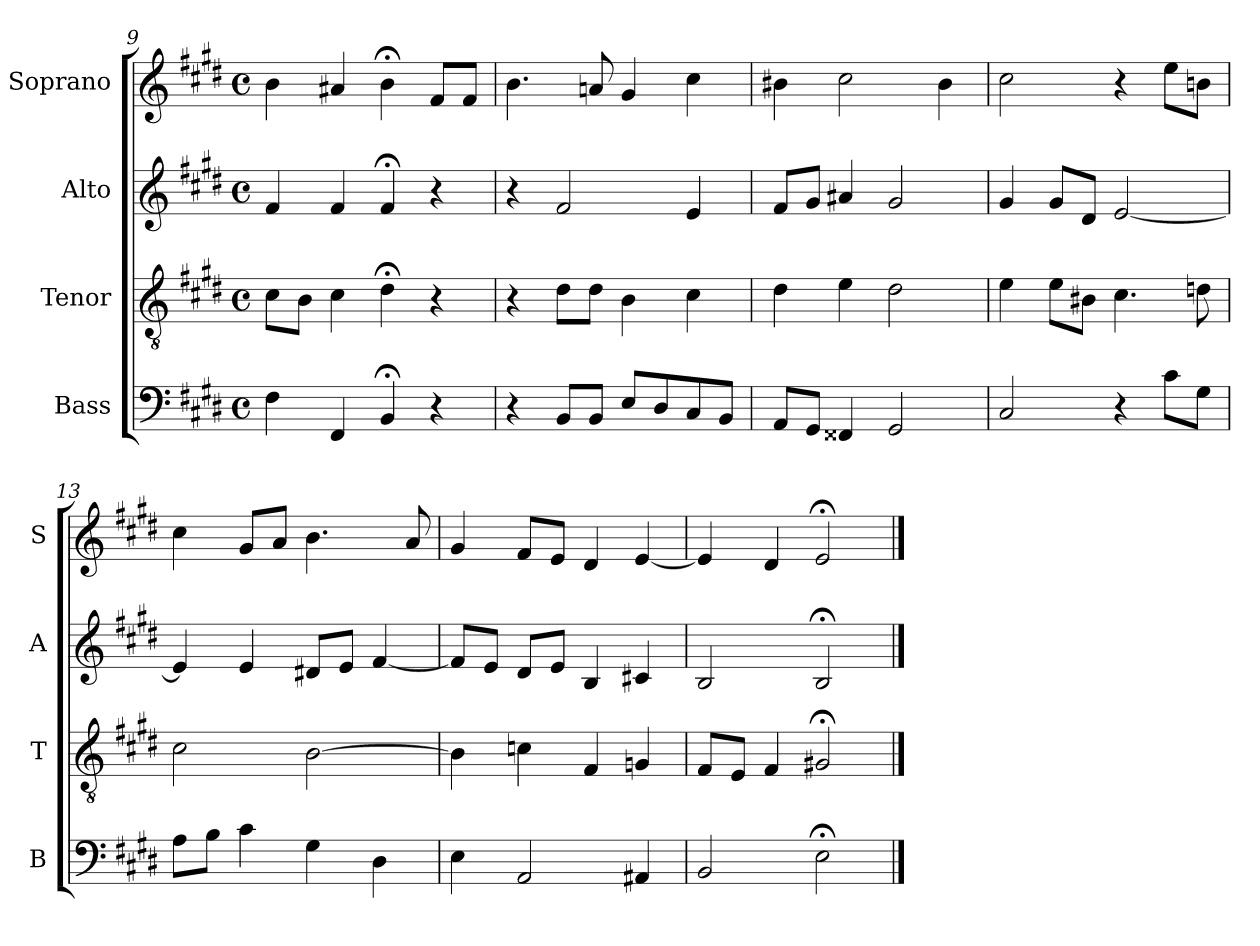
**kern	**kern	**kern	**kern
*part4	*part3	*part2	*part1
*staff4	*staff3	*staff2	*staff1
*I"Bass	*I"Tenor	*I"Alto	*I"Soprano
*I'B	*I'T	*I'A	*I'S
*clefF4	*clefGv2	*clefG2	*clefG2
*k[f#c#g#d#]	*k[f#c#g#d#]	*k[f#c#g#d#]	*k[f#c#g#d#]
*E:	*E:	*E:	*E:
*M4/4	*M4/4	*M4/4	*M4/4
*met(c)	*met(c)	*met(c)	*met(c)
=9	=9	=9	=9
4F#	8c#L	4f#	4b
.	8BJ	.	.
4FF#	4c#	4f#	4a#X
4BB;<	4d#;<	4f#;<	4b;<
4r	4r	4r	8f#L
.	.	.	8f#J
=10	=10	=10	=10
4r	4r	4r	4.b
8BBL	8d#L	2f#	.
8BBJ	8d#J	.	8an
8EL	4Bi	.	4g#i
8D#	.	.	.
8C#	4c#i	4e	4cc#i
8BBJ	.	.	.
=11	=11	=11	=11
8AAL	4d#	8f#L	4b#X
8GG#J	.	8g#J	.
4FF##X	4e	4a#X	2cc#
2GG#	2d#	2g#	.
.	.	.	4b#
=12	=12	=12	=12
2C#	4e	4g#	2cc#
.	8eL	8g#L	.
.	8B#XJ	8d#J	.
4r	4.c#	[2e	4r
8c#L	.	.	8eeL
8G#J	8dn	.	8bnJ
=13	=13	=13	=13
8AL	2c#	4e]	4cc#
8BJ	.	.	.
4c#	.	4e	8g#L
.	.	.	8aJ
4G#	[2B	8d#XL	4.b
.	.	8eJ	.
4D#	.	[4f#	.
.	.	.	8a
=14	=14	=14	=14
4E	4B]	8f#L]	4g#
.	.	8eJ	.
2AA	4cn	8d#L	8f#L
.	.	8eJ	8eJ
.	4F#	4B	4d#
4AA#X	4Gn	4c#X	[4e
=15	=15	=15	=15
2BB	8F#L	2B	4e]
.	8EJ	.	.
.	4F#	.	4d#
2E;<	2G#X;<	2B;<	2e;<
==	==	==	==
*-	*-	*-	*-
